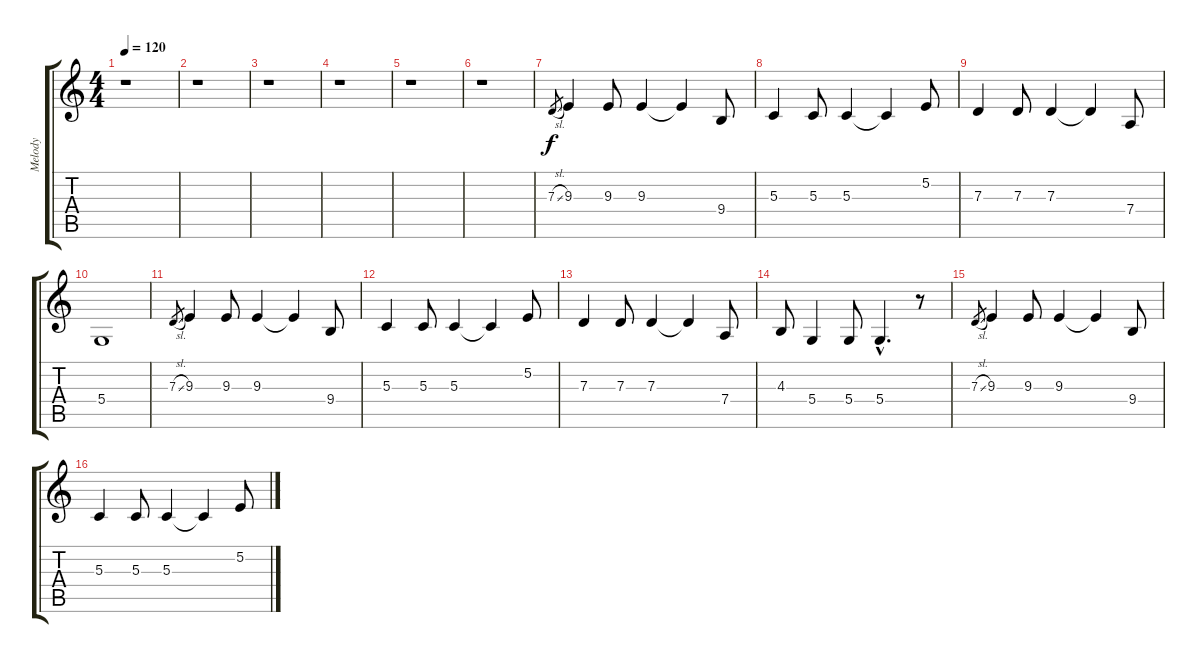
\track ("Melody" "Melody") {instrument brasssection}
\staff {score tabs}
\tuning (E4 B3 G3 D3 A2 E2) {hide}
\ts (4 4)
\tempo 120
\clef g2
\ks c
r.1{dy f} |
r.1 |
r.1 |
r.1 |
r.1 |
r.1 |
7.3{sl}.8{gr} 9.3.4 9.3.8 9.3.4 9.3{t}.4 9.4.8 |
5.3.4 5.3.8 5.3.4 5.3{t}.4 5.2.8 |
7.3.4 7.3.8 7.3.4 7.3{t}.4 7.4.8 |
5.4.1 |
7.3{sl}.8{gr} 9.3.4 9.3.8 9.3.4 9.3{t}.4 9.4.8 |
5.3.4 5.3.8 5.3.4 5.3{t}.4 5.2.8 |
7.3.4 7.3.8 7.3.4 7.3{t}.4 7.4.8 |
4.3.8 5.4.4 5.4.8 5.4{hac}.4{d} r.8 |
7.3{sl}.8{gr} 9.3.4 9.3.8 9.3.4 9.3{t}.4 9.4.8 |
5.3.4 5.3.8 5.3.4 5.3{t}.4 5.2.8
